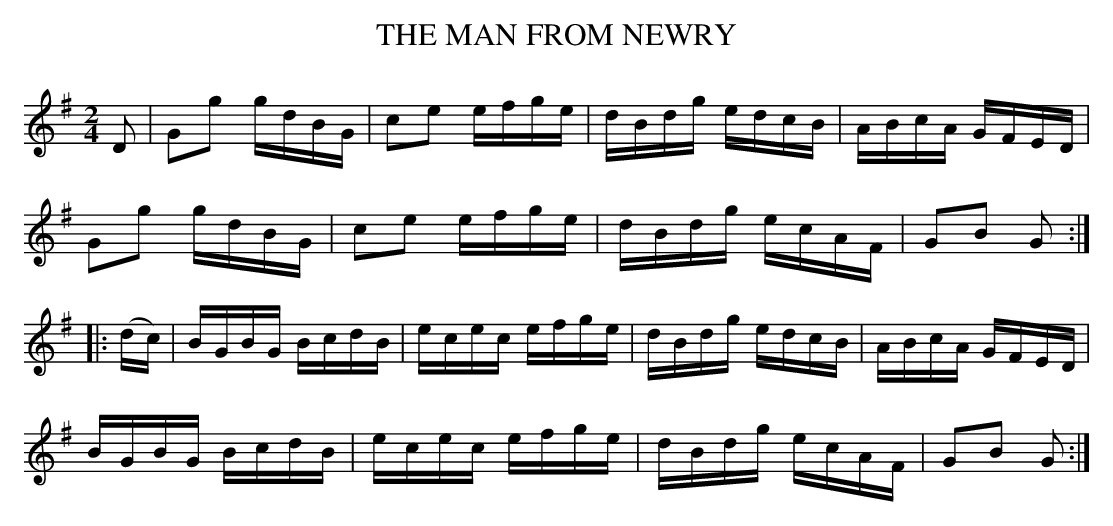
X:1
T: THE MAN FROM NEWRY
M: 2/4
L: 1/16
K: G
D2|G2g2 gdBG|c2e2 efge|dBdg edcB|ABcA GFED|
G2g2 gdBG|c2e2 efge|dBdg ecAF|G2B2 G2:|
|:(dc)|BGBG BcdB|ecec efge|dBdg edcB|ABcA GFED|
BGBG BcdB|ecec efge|dBdg ecAF|G2B2 G2:|
